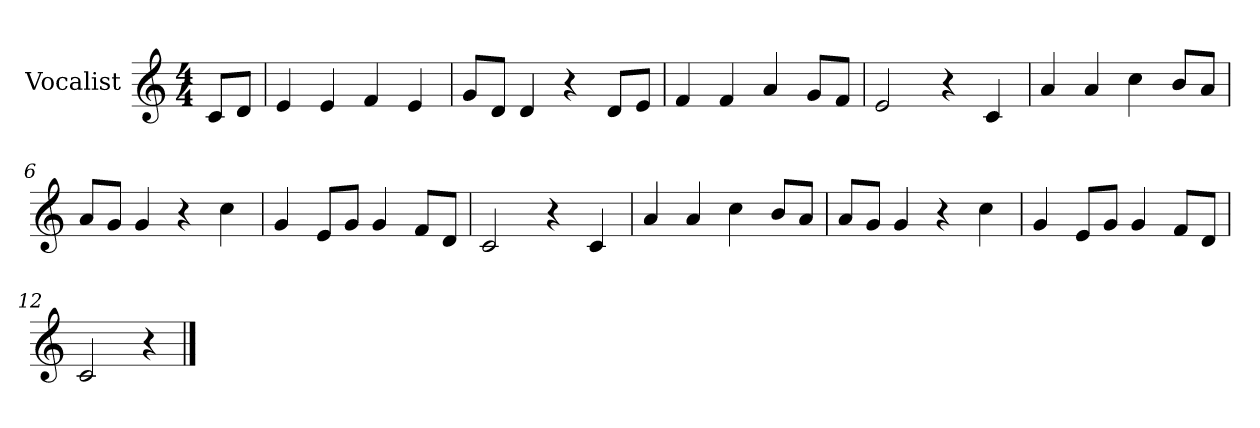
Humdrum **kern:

**kern
*part1
*staff1
*I"Vocalist
*k[]
*C:
*M4/4
=
8cL
8dJ
=1
4e
4e
4f
4e
=2
8gL
8dJ
4d
4r
8dL
8eJ
=3
4f
4f
4a
8gL
8fJ
=4
2e
4r
4c
=5
4a
4a
4cc
8bL
8aJ
=6
8aL
8gJ
4g
4r
4cc
=7
4g
8eL
8gJ
4g
8fL
8dJ
=8
2c
4r
4c
=9
4a
4a
4cc
8bL
8aJ
=10
8aL
8gJ
4g
4r
4cc
=11
4g
8eL
8gJ
4g
8fL
8dJ
=12
2c
4r
==
*-
